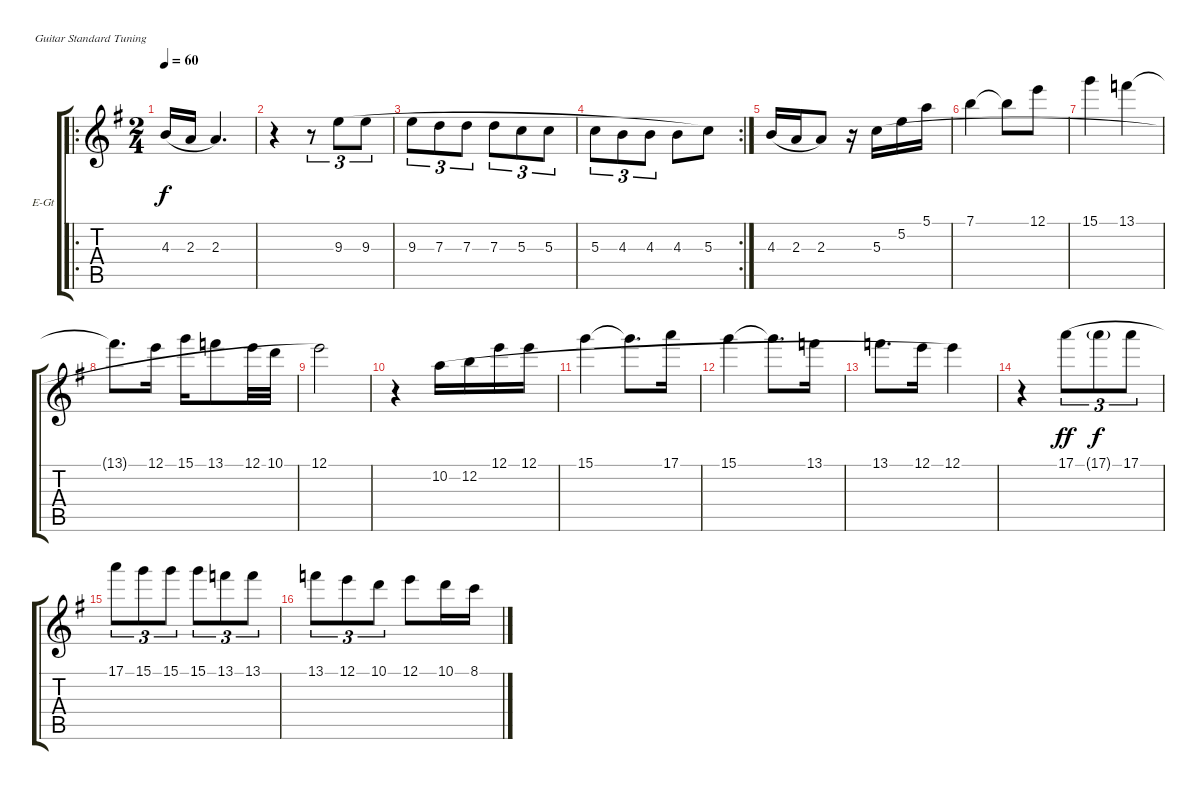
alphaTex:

\defaultSystemsLayout 4
\bracketExtendMode groupsimilarinstruments
\firstSystemTrackNameOrientation horizontal
\otherSystemsTrackNameOrientation horizontal
\track ("Electric Guitar" "E-Gt") {instrument electricguitarclean}
\staff {score tabs}
\tuning (E4 B3 G3 D3 A2 E2)
\ro
\ts (2 4)
\tempo 60
\clef g2
\ks eminor
4.3.16{dy f legatoorigin} 2.3.16{legatoorigin} 2.3.4{d} |
r.4 r.8{tu (3 2)} 9.3.8{tu (3 2) legatoorigin} 9.3.8{tu (3 2) legatoorigin} |
9.3.8{tu (3 2) legatoorigin} 7.3.8{tu (3 2) legatoorigin} 7.3.8{tu (3 2) legatoorigin} 7.3.8{tu (3 2) legatoorigin} 5.3.8{tu (3 2) legatoorigin} 5.3.8{tu (3 2) legatoorigin} |
\rc 2
5.3.8{tu (3 2) legatoorigin} 4.3.8{tu (3 2) legatoorigin} 4.3.8{tu (3 2) legatoorigin} 4.3.8{legatoorigin} 5.3.8 |
4.3.16{legatoorigin} 2.3.16{legatoorigin} 2.3.8 r.16 5.3.16{legatoorigin} 5.2.16{legatoorigin} 5.1.16{legatoorigin} |
7.1.4{legatoorigin} 7.1{t}.8{legatoorigin} 12.1.8{legatoorigin} |
15.1.4{legatoorigin} 13.1.4{legatoorigin} |
13.1{t}.8{d legatoorigin} 12.1.16{legatoorigin} 15.1.16{legatoorigin} 13.1.8{legatoorigin} 12.1.32{legatoorigin} 10.1.32{legatoorigin} |
12.1.2 |
r.4 10.2.16{legatoorigin} 12.2.16{legatoorigin} 12.1.16{legatoorigin} 12.1.16{legatoorigin} |
15.1.4{legatoorigin} 15.1{t}.8{d legatoorigin} 17.1.16{legatoorigin} |
15.1.4{legatoorigin} 15.1{t}.8{d legatoorigin} 13.1.16{legatoorigin} |
13.1.8{d legatoorigin} 12.1.16{legatoorigin} 12.1.4 |
r.4 17.1.8{tu (3 2) dy ff legatoorigin} 17.1{g}.8{tu (3 2) dy f legatoorigin} 17.1.8{tu (3 2) legatoorigin} |
17.1.8{tu (3 2) legatoorigin} 15.1.8{tu (3 2) legatoorigin} 15.1.8{tu (3 2) legatoorigin} 15.1.8{tu (3 2) legatoorigin} 13.1.8{tu (3 2) legatoorigin} 13.1.8{tu (3 2) legatoorigin} |
13.1.8{tu (3 2) legatoorigin} 12.1.8{tu (3 2) legatoorigin} 10.1.8{tu (3 2) legatoorigin} 12.1.8{legatoorigin} 10.1.16{legatoorigin} 8.1.16{legatoorigin}
